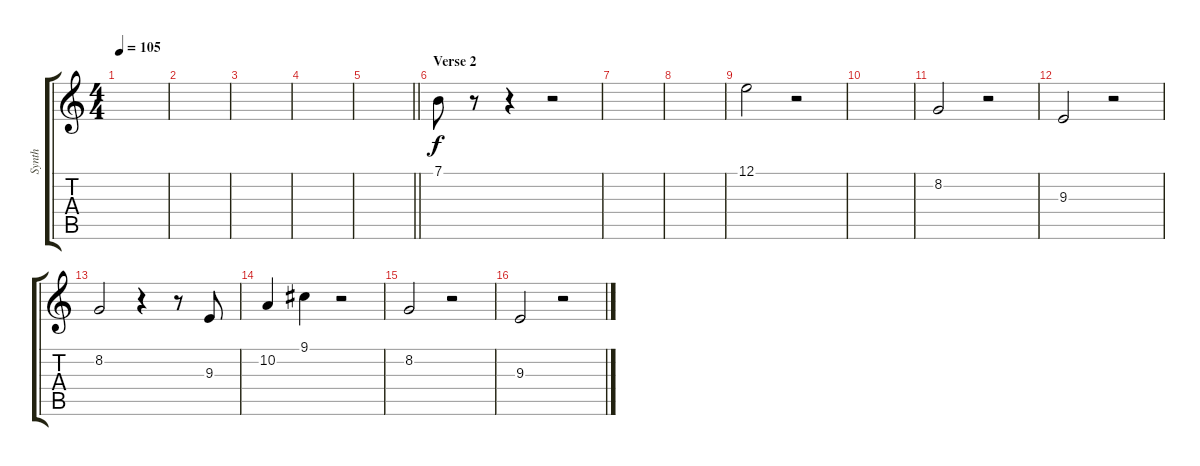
\track ("Synth" "Synth") {instrument ocarina}
\staff {score tabs}
\tuning (E4 B3 G3 D3 A2 E2) {hide}
\ts (4 4)
\tempo 105
\clef g2
\ks c
|
|
|
|
\barLineRight lightlight
|
\section ("" "Verse 2")
7.1.8 r.8 r.4 r.2 |
|
|
12.1.2 r.2 |
|
8.2.2 r.2 |
9.3.2 r.2 |
8.2.2 r.4 r.8 9.3.8 |
10.2.4 9.1.4 r.2 |
8.2.2 r.2 |
9.3.2 r.2
